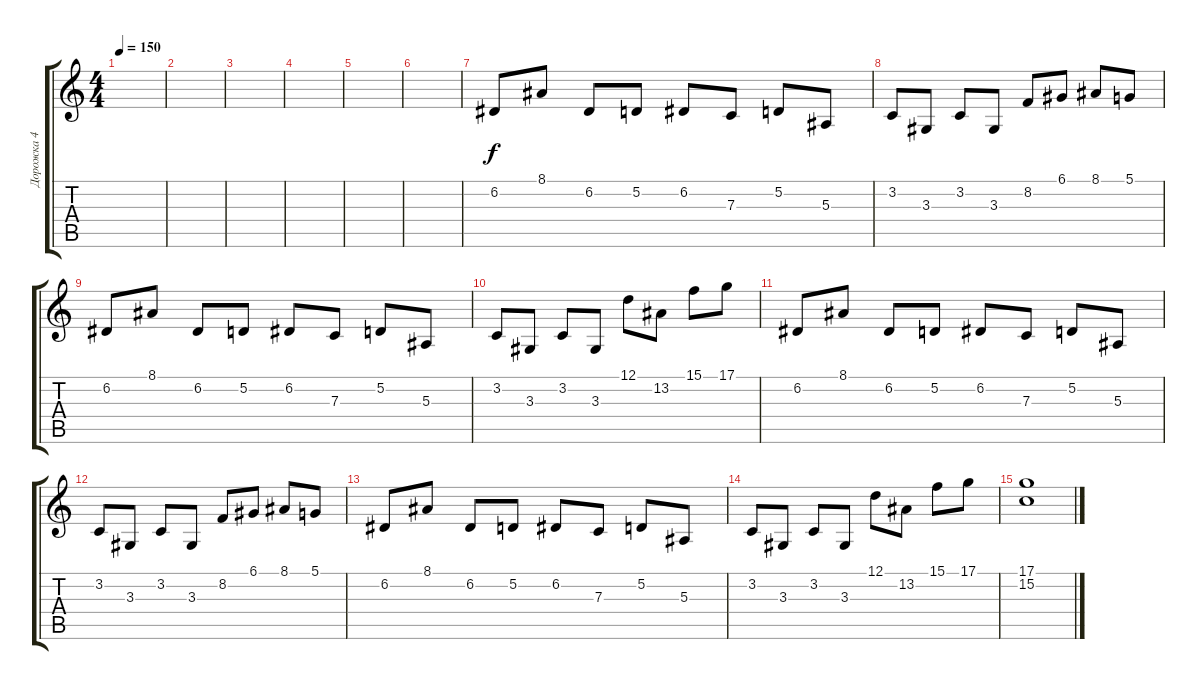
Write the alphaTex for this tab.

\track ("Дорожка 4" "Дорожка 4") {instrument harpsichord}
\staff {score tabs}
\tuning (D4 A3 F3 C3 G2 D2) {hide}
\ts (4 4)
\tempo 150
\clef g2
\ks c
|
|
|
|
|
|
6.2.8 8.1.8 6.2.8 5.2.8 6.2.8 7.3.8 5.2.8 5.3.8 |
3.2.8 3.3.8 3.2.8 3.3.8 8.2.8 6.1.8 8.1.8 5.1.8 |
6.2.8 8.1.8 6.2.8 5.2.8 6.2.8 7.3.8 5.2.8 5.3.8 |
3.2.8 3.3.8 3.2.8 3.3.8 12.1.8 13.2.8 15.1.8 17.1.8 |
6.2.8 8.1.8 6.2.8 5.2.8 6.2.8 7.3.8 5.2.8 5.3.8 |
3.2.8 3.3.8 3.2.8 3.3.8 8.2.8 6.1.8 8.1.8 5.1.8 |
6.2.8 8.1.8 6.2.8 5.2.8 6.2.8 7.3.8 5.2.8 5.3.8 |
3.2.8 3.3.8 3.2.8 3.3.8 12.1.8 13.2.8 15.1.8 17.1.8 |
(17.1 15.2).1
